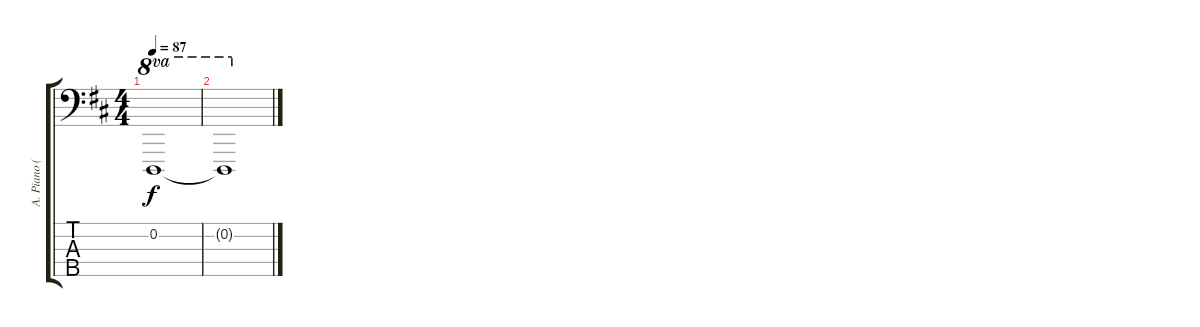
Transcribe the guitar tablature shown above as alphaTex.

\track ("A. Piano (Left Hand)" "A. Piano (") {instrument acousticgrandpiano}
\staff {score tabs}
\tuning (G2 D2 A1 E1 B0) {hide}
\ts (4 4)
\tempo 87
\clef f4
\ks d
0.2{t}.1{ot 8va dy f} |
0.2{t}.1{ot 8va}
